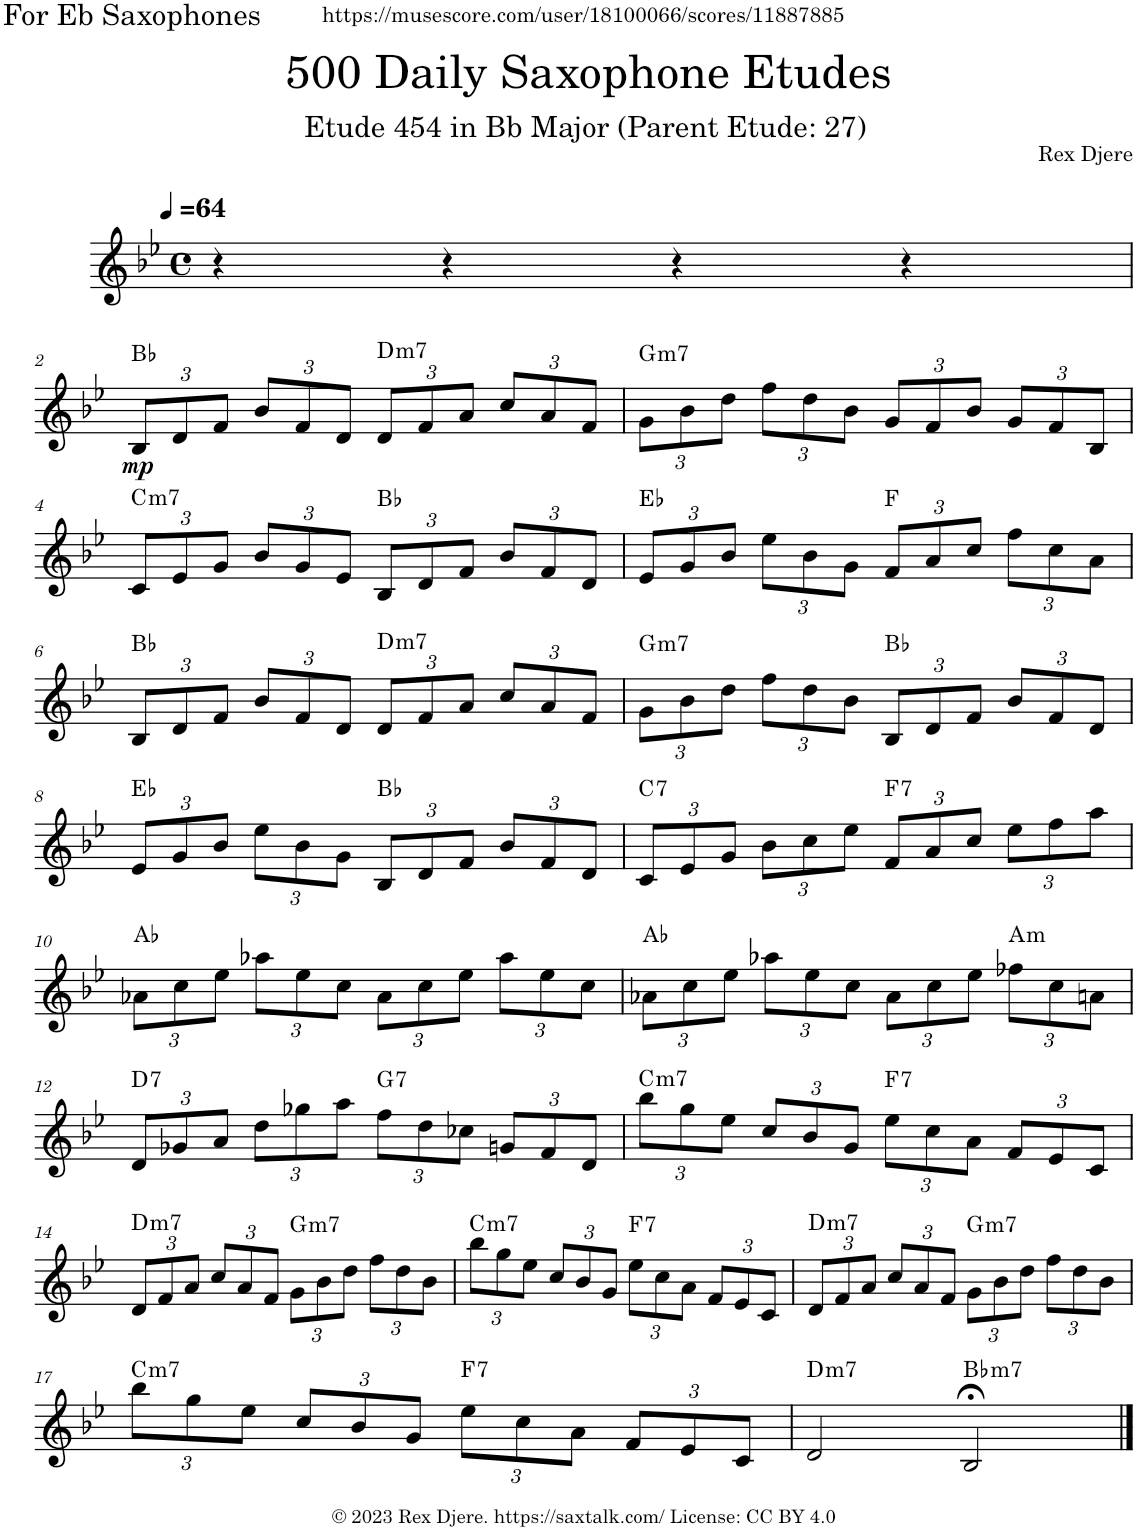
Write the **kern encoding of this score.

**kern	**dynam	**harte
*part1	*part1	*part1
*staff1	*staff1	*
*I"Alto Saxophone	*	*
*I'A. Sax.	*	*
*clefG2	*	*
*Trd5c9	*	*
*k[b-e-]	*	*
*M4/4	*	*
*met(c)	*	*
*MM64	*	*
=1	=1	=1
4r	.	.
4r	.	.
4r	.	.
4r	.	.
!!LO:LB:g=z
=2	=2	=2
*Xbrackettup	*	*
!	!LO:DY:b	!
12B-/L	mp	Bb:maj
12d/	.	.
12f/J	.	.
12b-/L	.	.
12f/	.	.
12d/J	.	.
!	!	!LO:H:kt=m7
12d/L	.	D:min7
12f/	.	.
12a/J	.	.
12cc/L	.	.
12a/	.	.
12f/J	.	.
=3	=3	=3
!	!	!LO:H:kt=m7
12g\L	.	G:min7
12b-\	.	.
12dd\J	.	.
12ff\L	.	.
12dd\	.	.
12b-\J	.	.
12g/L	.	.
12f/	.	.
12b-/J	.	.
12g/L	.	.
12f/	.	.
12B-/J	.	.
!!LO:LB:g=z
=4	=4	=4
!	!	!LO:H:kt=m7
12c/L	.	C:min7
12e-/	.	.
12g/J	.	.
12b-/L	.	.
12g/	.	.
12e-/J	.	.
12B-/L	.	Bb:maj
12d/	.	.
12f/J	.	.
12b-/L	.	.
12f/	.	.
12d/J	.	.
=5	=5	=5
12e-/L	.	Eb:maj
12g/	.	.
12b-/J	.	.
12ee-\L	.	.
12b-\	.	.
12g\J	.	.
12f/L	.	F:maj
12a/	.	.
12cc/J	.	.
12ff\L	.	.
12cc\	.	.
12a\J	.	.
!!LO:LB:g=z
=6	=6	=6
12B-/L	.	Bb:maj
12d/	.	.
12f/J	.	.
12b-/L	.	.
12f/	.	.
12d/J	.	.
!	!	!LO:H:kt=m7
12d/L	.	D:min7
12f/	.	.
12a/J	.	.
12cc/L	.	.
12a/	.	.
12f/J	.	.
=7	=7	=7
!	!	!LO:H:kt=m7
12g\L	.	G:min7
12b-\	.	.
12dd\J	.	.
12ff\L	.	.
12dd\	.	.
12b-\J	.	.
12B-/L	.	Bb:maj
12d/	.	.
12f/J	.	.
12b-/L	.	.
12f/	.	.
12d/J	.	.
!!LO:LB:g=z
=8	=8	=8
12e-/L	.	Eb:maj
12g/	.	.
12b-/J	.	.
12ee-\L	.	.
12b-\	.	.
12g\J	.	.
12B-/L	.	Bb:maj
12d/	.	.
12f/J	.	.
12b-/L	.	.
12f/	.	.
12d/J	.	.
=9	=9	=9
!	!	!LO:H:kt=7
12c/L	.	C:7
12e-/	.	.
12g/J	.	.
12b-\L	.	.
12cc\	.	.
12ee-\J	.	.
!	!	!LO:H:kt=7
12f/L	.	F:7
12a/	.	.
12cc/J	.	.
12ee-\L	.	.
12ff\	.	.
12aa\J	.	.
!!LO:LB:g=z
=10	=10	=10
12a-X\L	.	Ab:maj
12cc\	.	.
12ee-\J	.	.
12aa-X\L	.	.
12ee-\	.	.
12cc\J	.	.
12a-\L	.	.
12cc\	.	.
12ee-\J	.	.
12aa-\L	.	.
12ee-\	.	.
12cc\J	.	.
=11	=11	=11
12a-X\L	.	Ab:maj
12cc\	.	.
12ee-\J	.	.
12aa-X\L	.	.
12ee-\	.	.
12cc\J	.	.
12a-\L	.	.
12cc\	.	.
12ee-\J	.	.
!	!	!LO:H:kt=m
12ff-X\L	.	A:min
12cc\	.	.
12an\J	.	.
!!LO:LB:g=z
=12	=12	=12
!	!	!LO:H:kt=7
12d/L	.	D:7
12g-X/	.	.
12a/J	.	.
12dd\L	.	.
12gg-X\	.	.
12aa\J	.	.
!	!	!LO:H:kt=7
12ff\L	.	G:7
12dd\	.	.
12cc-X\J	.	.
12gn/L	.	.
12f/	.	.
12d/J	.	.
=13	=13	=13
!	!	!LO:H:kt=m7
12bb-\L	.	C:min7
12gg\	.	.
12ee-\J	.	.
12cc/L	.	.
12b-/	.	.
12g/J	.	.
!	!	!LO:H:kt=7
12ee-\L	.	F:7
12cc\	.	.
12a\J	.	.
12f/L	.	.
12e-/	.	.
12c/J	.	.
!!LO:LB:g=z
=14	=14	=14
!	!	!LO:H:kt=m7
12d/L	.	D:min7
12f/	.	.
12a/J	.	.
12cc/L	.	.
12a/	.	.
12f/J	.	.
!	!	!LO:H:kt=m7
12g\L	.	G:min7
12b-\	.	.
12dd\J	.	.
12ff\L	.	.
12dd\	.	.
12b-\J	.	.
=15	=15	=15
!	!	!LO:H:kt=m7
12bb-\L	.	C:min7
12gg\	.	.
12ee-\J	.	.
12cc/L	.	.
12b-/	.	.
12g/J	.	.
!	!	!LO:H:kt=7
12ee-\L	.	F:7
12cc\	.	.
12a\J	.	.
12f/L	.	.
12e-/	.	.
12c/J	.	.
=16	=16	=16
!	!	!LO:H:kt=m7
12d/L	.	D:min7
12f/	.	.
12a/J	.	.
12cc/L	.	.
12a/	.	.
12f/J	.	.
!	!	!LO:H:kt=m7
12g\L	.	G:min7
12b-\	.	.
12dd\J	.	.
12ff\L	.	.
12dd\	.	.
12b-\J	.	.
!!LO:LB:g=z
=17	=17	=17
!	!	!LO:H:kt=m7
12bb-\L	.	C:min7
12gg\	.	.
12ee-\J	.	.
12cc/L	.	.
12b-/	.	.
12g/J	.	.
!	!	!LO:H:kt=7
12ee-\L	.	F:7
12cc\	.	.
12a\J	.	.
12f/L	.	.
12e-/	.	.
12c/J	.	.
=18	=18	=18
!	!	!LO:H:kt=m7
2d/	.	D:min7
!	!	!LO:H:kt=m7
2B-;</	.	Bb:min7
==	==	==
*-	*-	*-
